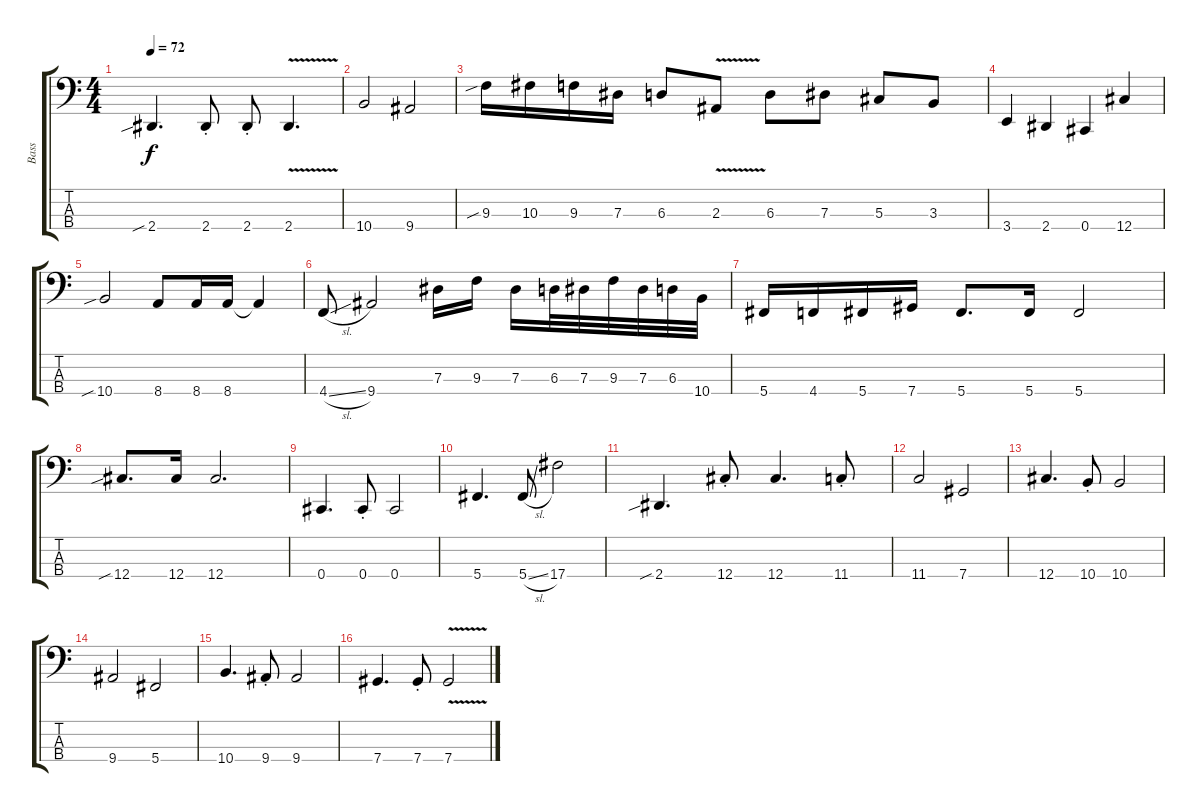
\track ("Bass" "Bass") {instrument fretlessbass}
\staff {score tabs}
\tuning (Gb2 Db2 Ab1 Db1) {hide}
\ts (4 4)
\section ("" "")
\tempo 72
\clef f4
\ks c
2.4{sib}.4{d dy f} 2.4{st}.8 2.4{st}.8 2.4{v}.4{d} |
10.4.2 9.4.2 |
9.3{sib}.16 10.3.16 9.3.16 7.3.16 6.3.8 2.3{v}.8 6.3.8 7.3.8 5.3.8 3.3.8 |
3.4.4 2.4.4 0.4.4 12.4.4 |
10.4{sib}.2 8.4.8 8.4.16 8.4.16 8.4{t}.4 |
4.4{sl}.8 9.4.2 7.3.16 9.3.16 7.3.16 6.3.32 7.3.32 9.3.32 7.3.32 6.3.32 10.4.32 |
5.4.16 4.4.16 5.4.16 7.4.16 5.4.8{d} 5.4.16 5.4.2 |
12.4{sib}.8{d} 12.4.16 12.4.2{d} |
0.4.4{d} 0.4{st}.8 0.4.2 |
5.4.4{d} 5.4{sl}.8 17.4.2 |
2.4{sib}.4{d} 12.4{st}.8 12.4.4{d} 11.4{st}.8 |
11.4.2 7.4.2 |
12.4.4{d} 10.4{st}.8 10.4.2 |
9.4.2 5.4.2 |
10.4.4{d} 9.4{st}.8 9.4.2 |
7.4.4{d} 7.4{st}.8 7.4{v}.2
